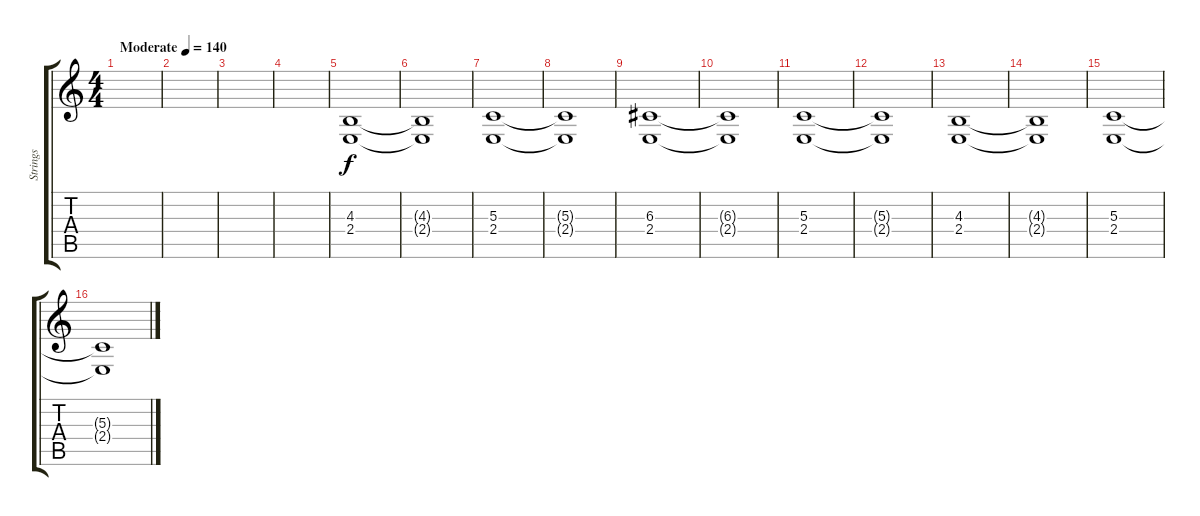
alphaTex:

\track ("Strings" "Strings") {instrument stringensemble1}
\staff {score tabs}
\tuning (E4 B3 G3 D3 A2 E2) {hide}
\ts (4 4)
\tempo (140 "Moderate")
\clef g2
\ks c
|
|
|
|
(4.3 2.4).1 |
(4.3{t} 2.4{t}).1 |
(5.3 2.4).1 |
(5.3{t} 2.4{t}).1 |
(6.3 2.4).1 |
(6.3{t} 2.4{t}).1 |
(5.3 2.4).1 |
(5.3{t} 2.4{t}).1 |
(4.3 2.4).1 |
(4.3{t} 2.4{t}).1 |
(5.3 2.4).1 |
(5.3{t} 2.4{t}).1
